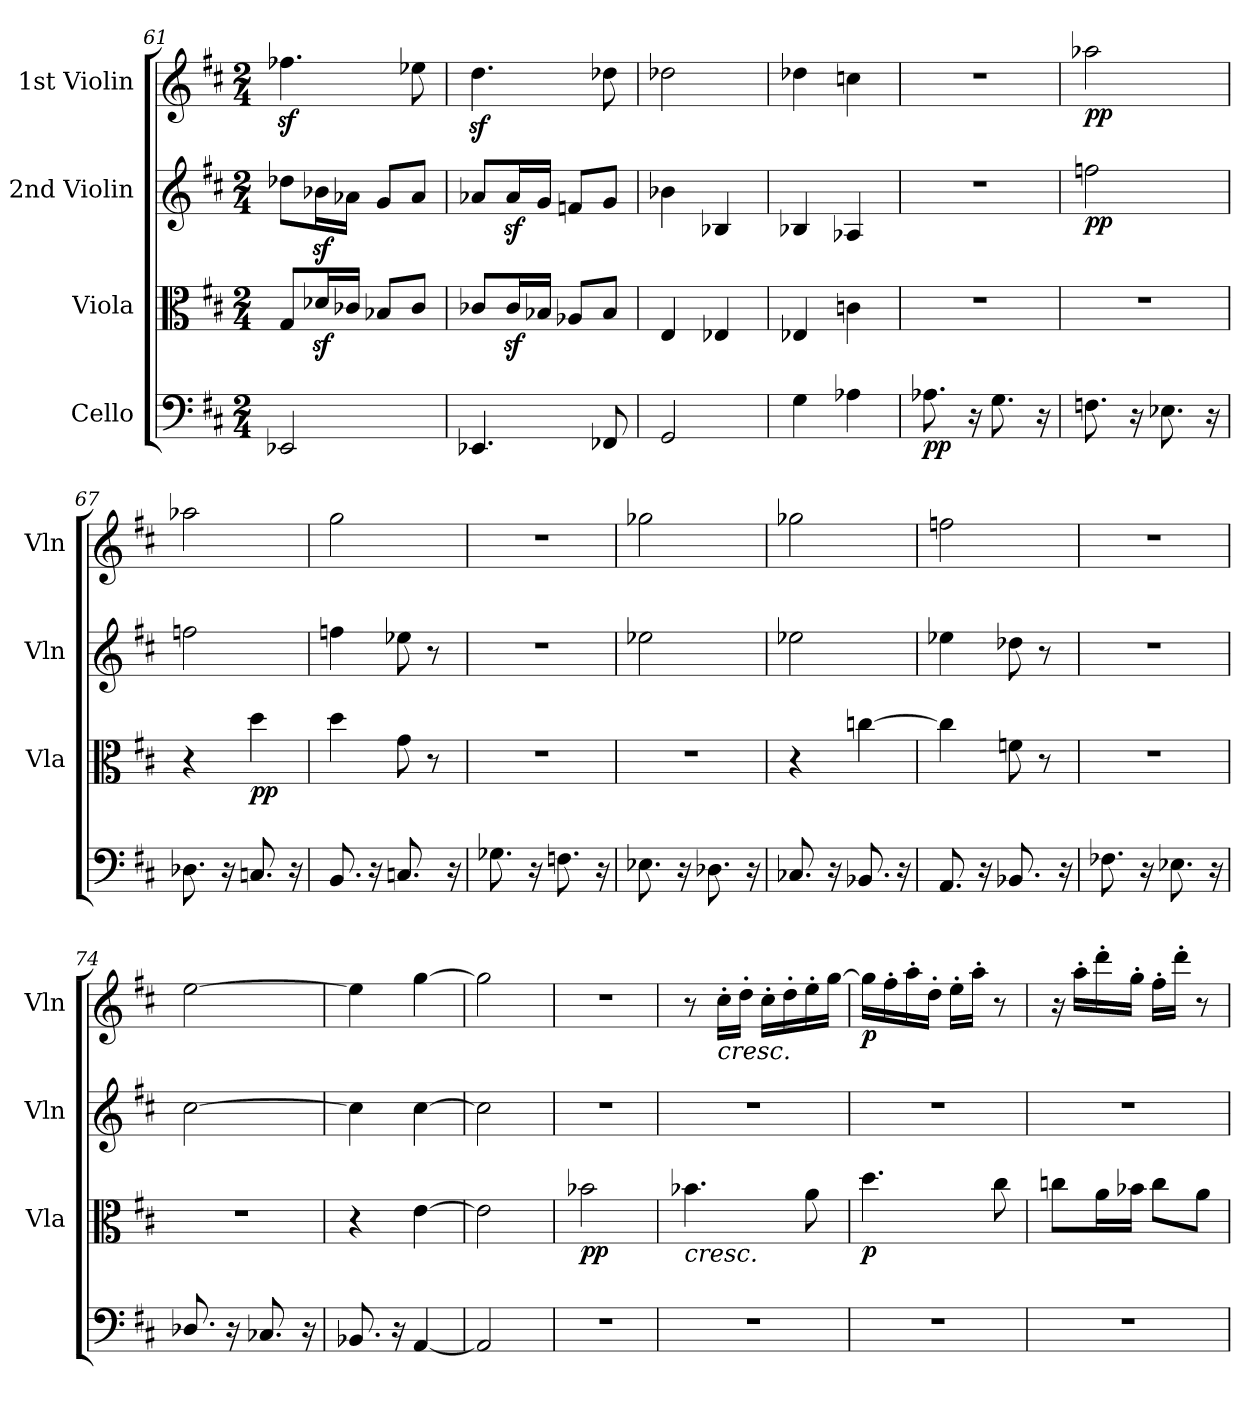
**kern	**dynam	**kern	**dynam	**kern	**dynam	**kern	**dynam
*part4	*part4	*part3	*part3	*part2	*part2	*part1	*part1
*staff4	*staff4	*staff3	*staff3	*staff2	*staff2	*staff1	*staff1
*I"Cello	*	*I"Viola	*	*I"2nd Violin	*	*I"1st Violin	*
*	*	*I'Vla	*	*I'Vln	*	*I'Vln	*
*clefF4	*	*clefC3	*	*clefG2	*	*clefG2	*
*k[f#c#]	*	*k[f#c#]	*	*k[f#c#]	*	*k[f#c#]	*
*M2/4	*	*M2/4	*	*M2/4	*	*M2/4	*
=61	=61	=61	=61	=61	=61	=61	=61
2EE-X/	.	8G/L	.	8dd-X\L	.	4.ff-Xz<\	.
.	.	16d-Xz</L	.	16b-Xz<\L	.	.	.
.	.	16c-X/JJ	.	16a-X\JJ	.	.	.
.	.	8B-X/L	.	8g/L	.	.	.
.	.	8c-/J	.	8a-/J	.	8ee-X\	.
!!LO:LB:g=z
=62	=62	=62	=62	=62	=62	=62	=62
4.EE-X/	.	8c-X/L	.	8a-X/L	.	4.ddz<\	.
.	.	16c-z</L	.	16a-z</L	.	.	.
.	.	16B-X/JJ	.	16g/JJ	.	.	.
.	.	8A-X/L	.	8fn/L	.	.	.
8FF-X/	.	8B-/J	.	8g/J	.	8dd-X\	.
=63	=63	=63	=63	=63	=63	=63	=63
2GG/	.	4E/	.	4b-X\	.	2dd-X\	.
.	.	4E-X/	.	4B-X/	.	.	.
=64	=64	=64	=64	=64	=64	=64	=64
4G\	.	4E-X/	.	4B-X/	.	4dd-X\	.
4A-X\	.	4cn\	.	4A-X/	.	4ccn\	.
=65	=65	=65	=65	=65	=65	=65	=65
!	!LO:DY:b	!	!	!	!	!	!
8.A-X\	pp	2r	.	2r	.	2r	.
16r	.	.	.	.	.	.	.
8.G\	.	.	.	.	.	.	.
16r	.	.	.	.	.	.	.
=66	=66	=66	=66	=66	=66	=66	=66
!	!	!	!	!	!LO:DY:b	!	!LO:DY:b
8.Fn\	.	2r	.	2ffn\	pp	2aa-X\	pp
16r	.	.	.	.	.	.	.
8.E-X\	.	.	.	.	.	.	.
16r	.	.	.	.	.	.	.
=67	=67	=67	=67	=67	=67	=67	=67
8.D-X\	.	4r	.	2ffn\	.	2aa-X\	.
16r	.	.	.	.	.	.	.
!	!	!	!LO:DY:b	!	!	!	!
8.Cn/	.	4dd\	pp	.	.	.	.
16r	.	.	.	.	.	.	.
!!LO:LB:g=z
=68	=68	=68	=68	=68	=68	=68	=68
8.BB/	.	4dd\	.	4ffn\	.	2gg\	.
16r	.	.	.	.	.	.	.
8.Cn/	.	8g\	.	8ee-X\	.	.	.
.	.	8r	.	8r	.	.	.
16r	.	.	.	.	.	.	.
=69	=69	=69	=69	=69	=69	=69	=69
8.G-X\	.	2r	.	2r	.	2r	.
16r	.	.	.	.	.	.	.
8.Fn\	.	.	.	.	.	.	.
16r	.	.	.	.	.	.	.
=70	=70	=70	=70	=70	=70	=70	=70
8.E-X\	.	2r	.	2ee-X\	.	2gg-X\	.
16r	.	.	.	.	.	.	.
8.D-X\	.	.	.	.	.	.	.
16r	.	.	.	.	.	.	.
!!LO:PB:g=z
=71	=71	=71	=71	=71	=71	=71	=71
8.C-X/	.	4r	.	2ee-X\	.	2gg-X\	.
16r	.	.	.	.	.	.	.
8.BB-X/	.	[4ccn\	.	.	.	.	.
16r	.	.	.	.	.	.	.
=72	=72	=72	=72	=72	=72	=72	=72
8.AA/	.	4cc\]	.	4ee-X\	.	2ffn\	.
16r	.	.	.	.	.	.	.
8.BB-X/	.	8fn\	.	8dd-X\	.	.	.
.	.	8r	.	8r	.	.	.
16r	.	.	.	.	.	.	.
=73	=73	=73	=73	=73	=73	=73	=73
8.F-X\	.	2r	.	2r	.	2r	.
16r	.	.	.	.	.	.	.
8.E-X\	.	.	.	.	.	.	.
16r	.	.	.	.	.	.	.
=74	=74	=74	=74	=74	=74	=74	=74
8.D-X/	.	2r	.	[2cc#\	.	[2ee\	.
16r	.	.	.	.	.	.	.
8.C-X/	.	.	.	.	.	.	.
16r	.	.	.	.	.	.	.
=75	=75	=75	=75	=75	=75	=75	=75
8.BB-X/	.	4r	.	4cc#\]	.	4ee\]	.
16r	.	.	.	.	.	.	.
[4AA/	.	[4e\	.	[4cc#\	.	[4gg\	.
=76	=76	=76	=76	=76	=76	=76	=76
2AA/]	.	2e\]	.	2cc#\]	.	2gg\]	.
=77	=77	=77	=77	=77	=77	=77	=77
!	!	!	!LO:DY:b	!	!	!	!
2r	.	2b-X\	pp	2r	.	2r	.
!!LO:LB:g=z
=78	=78	=78	=78	=78	=78	=78	=78
!	!	!LO:TX:b:i:t=cresc.	!	!	!	!	!
2r	.	4.b-X\	.	2r	.	8r	.
!	!	!	!	!	!	!LO:TX:b:i:t=cresc.	!
.	.	.	.	.	.	16cc#'\LL	.
.	.	.	.	.	.	16dd'\JJ	.
.	.	.	.	.	.	16cc#'\LL	.
.	.	.	.	.	.	16dd'\	.
.	.	8a\	.	.	.	16ee'\	.
.	.	.	.	.	.	[16gg\JJ	.
=79	=79	=79	=79	=79	=79	=79	=79
!	!	!	!LO:DY:b	!	!	!	!LO:DY:b
2r	.	4.dd\	p	2r	.	16gg\LL]	p
.	.	.	.	.	.	16ff#'\	.
.	.	.	.	.	.	16aa'\	.
.	.	.	.	.	.	16dd'\JJ	.
.	.	.	.	.	.	16ee'\LL	.
.	.	.	.	.	.	16aa'\JJ	.
.	.	8cc#\	.	.	.	8r	.
!!LO:PB:g=z
=80	=80	=80	=80	=80	=80	=80	=80
2r	.	8ccn\L	.	2r	.	16r	.
.	.	.	.	.	.	16aa'\LL	.
.	.	16a\L	.	.	.	16ddd'\	.
.	.	16b-X\JJ	.	.	.	16gg'\JJ	.
.	.	8cc\L	.	.	.	16ff#'\LL	.
.	.	.	.	.	.	16ddd'\JJ	.
.	.	8a\J	.	.	.	8r	.
=	=	=	=	=	=	=	=
*-	*-	*-	*-	*-	*-	*-	*-
